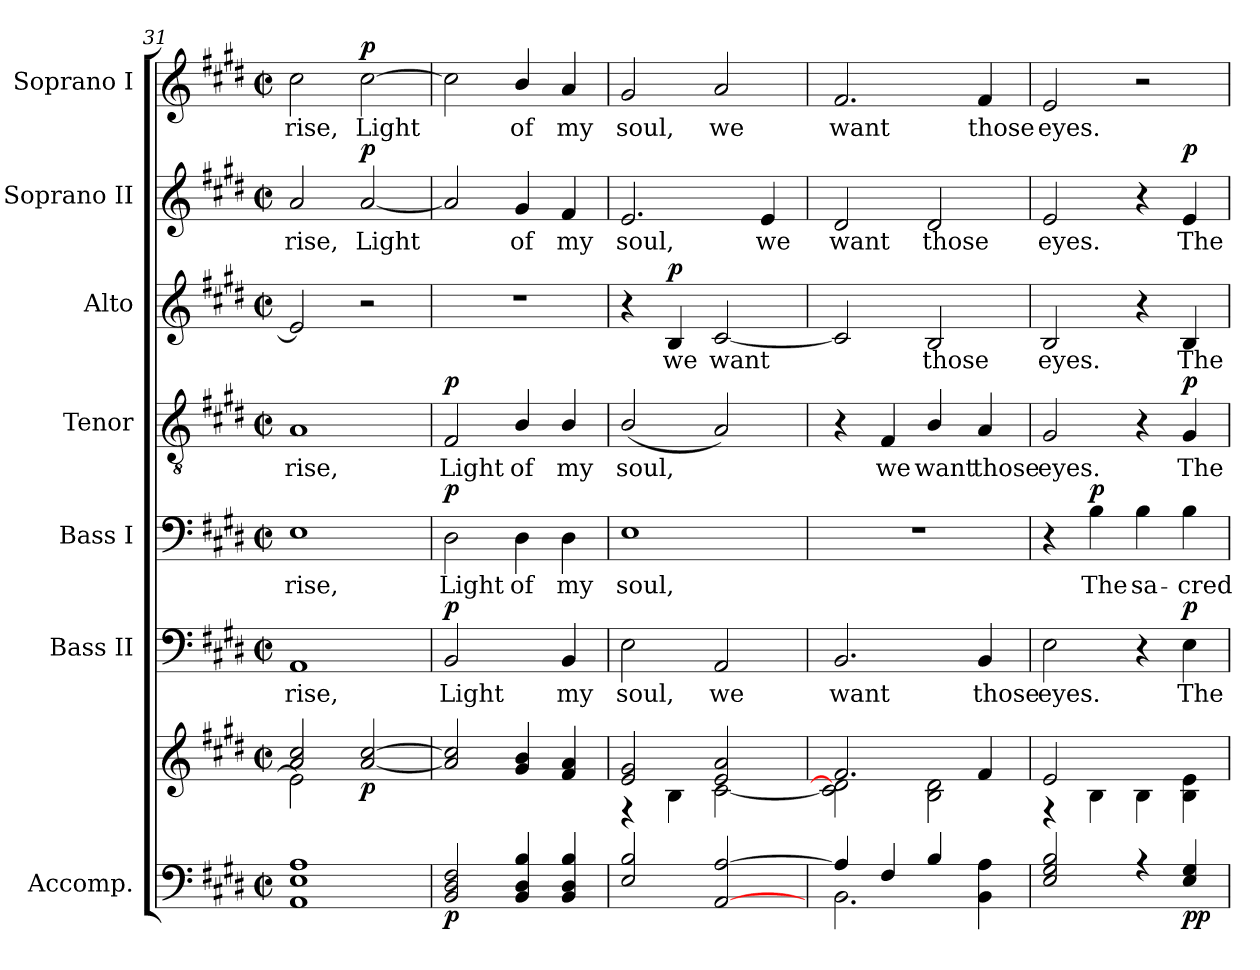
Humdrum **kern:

**kern	**kern	**dynam	**kern	**text	**dynam	**kern	**text	**dynam	**kern	**text	**dynam	**kern	**text	**dynam	**kern	**text	**dynam	**kern	**text	**dynam
*part7	*part7	*part7	*part6	*part6	*part6	*part5	*part5	*part5	*part4	*part4	*part4	*part3	*part3	*part3	*part2	*part2	*part2	*part1	*part1	*part1
*staff8	*staff7	*staff7/8	*staff6	*staff6	*staff6	*staff5	*staff5	*staff5	*staff4	*staff4	*staff4	*staff3	*staff3	*staff3	*staff2	*staff2	*staff2	*staff1	*staff1	*staff1
*I"Accomp.	*	*	*I"Bass II	*	*	*I"Bass I	*	*	*I"Tenor	*	*	*I"Alto	*	*	*I"Soprano II	*	*	*I"Soprano I	*	*
*	*	*	*I'B II	*	*	*I'B I	*	*	*I'T	*	*	*I'A	*	*	*I'S II	*	*	*I'S I	*	*
!!LO:LB:g=z
*clefF4	*clefG2	*	*clefF4	*	*	*clefF4	*	*	*clefGv2	*	*	*clefG2	*	*	*clefG2	*	*	*clefG2	*	*
*k[f#c#g#d#]	*k[f#c#g#d#]	*	*k[f#c#g#d#]	*	*	*k[f#c#g#d#]	*	*	*k[f#c#g#d#]	*	*	*k[f#c#g#d#]	*	*	*k[f#c#g#d#]	*	*	*k[f#c#g#d#]	*	*
*E:	*E:	*	*E:	*	*	*E:	*	*	*E:	*	*	*E:	*	*	*E:	*	*	*E:	*	*
*M2/2	*M2/2	*	*M2/2	*	*	*M2/2	*	*	*M2/2	*	*	*M2/2	*	*	*M2/2	*	*	*M2/2	*	*
*met(c|)	*met(c|)	*	*met(c|)	*	*	*met(c|)	*	*	*met(c|)	*	*	*met(c|)	*	*	*met(c|)	*	*	*met(c|)	*	*
=31	=31	=31	=31	=31	=31	=31	=31	=31	=31	=31	=31	=31	=31	=31	=31	=31	=31	=31	=31	=31
*^	*^	*	*	*	*	*	*	*	*	*	*	*	*	*	*	*	*	*	*	*
!	!	!	!	!	!	!LO:LY:b	!	!	!LO:LY:b	!	!	!LO:LY:b	!	!	!	!	!	!LO:LY:b	!	!	!LO:LY:b	!
1AA 1E 1A	1ryy	2a/ 2cc#/	2e\]	.	1AA	-rise,	.	1E	-rise,	.	1A	-rise,	.	2e]	.	.	2a	-rise,	.	2cc#	-rise,	.
!	!	!	!	!LO:DY:b	!	!	!	!	!	!	!	!	!	!	!	!	!	!LO:LY:b	!LO:DY:b	!	!LO:LY:b	!LO:DY:b
.	.	[2a/ [2cc#/	2ryy	p	.	.	.	.	.	.	.	.	.	2r	.	.	[2a	Light	p	[2cc#	Light	p
=32	=32	=32	=32	=32	=32	=32	=32	=32	=32	=32	=32	=32	=32	=32	=32	=32	=32	=32	=32	=32	=32	=32
!	!	!	!	!LO:DY:b=2	!	!LO:LY:b	!LO:DY:b	!	!LO:LY:b	!LO:DY:b	!	!LO:LY:b	!LO:DY:b	!	!	!	!	!	!	!	!	!
2BB 2D# 2F#	1ryy	2a/] 2cc#/]	1ryy	p	2BB	Light	p	2D#	Light	p	2F#	Light	p	1r	.	.	2a]	.	.	2cc#]	.	.
!	!	!	!	!	!	!	!	!	!LO:LY:b	!	!	!LO:LY:b	!	!	!	!	!	!LO:LY:b	!	!	!LO:LY:b	!
4BB 4D# 4B	.	4g#/ 4b/	.	.	4ryy	.	.	4D#	of	.	4B/	of	.	.	.	.	4g#	of	.	4b/	of	.
!	!	!	!	!	!	!LO:LY:b	!	!	!LO:LY:b	!	!	!LO:LY:b	!	!	!	!	!	!LO:LY:b	!	!	!LO:LY:b	!
4BB 4D# 4B	.	4f#/ 4a/	.	.	4BB	my	.	4D#	my	.	4B/	my	.	.	.	.	4f#	my	.	4a	my	.
=33	=33	=33	=33	=33	=33	=33	=33	=33	=33	=33	=33	=33	=33	=33	=33	=33	=33	=33	=33	=33	=33	=33
!	!	!	!	!	!	!LO:LY:b	!	!	!LO:LY:b	!	!	!LO:LY:b	!	!	!	!	!	!LO:LY:b	!	!	!LO:LY:b	!
2E 2B	1ryy	2e/ 2g#/	4r	.	2E	soul,	.	1E	soul,	.	(<2B/	soul,	.	4r	.	.	2.e	soul,	.	2g#	soul,	.
!	!	!	!	!	!	!	!	!	!	!	!	!	!	!	!LO:LY:b	!LO:DY:b	!	!	!	!	!	!
.	.	.	4B\	.	.	.	.	.	.	.	.	.	.	4B	we	p	.	.	.	.	.	.
!	!	!	!	!	!	!LO:LY:b	!	!	!	!	!	!	!	!	!LO:LY:b	!	!	!	!	!	!LO:LY:b	!
[2AA [2A	.	2e/ 2a/	[2c#\	.	2AA	we	.	.	.	.	2A)	.	.	[2c#	want	.	.	.	.	2a	we	.
!	!	!	!	!	!	!	!	!	!	!	!	!	!	!	!	!	!	!LO:LY:b	!	!	!	!
.	.	.	.	.	.	.	.	.	.	.	.	.	.	.	.	.	4e	we	.	.	.	.
=34	=34	=34	=34	=34	=34	=34	=34	=34	=34	=34	=34	=34	=34	=34	=34	=34	=34	=34	=34	=34	=34	=34
!	!	!	!	!	!	!LO:LY:b	!	!	!	!	!	!	!	!	!	!	!	!LO:LY:b	!	!	!LO:LY:b	!
4A/]	2.BB\	2.f#/	2c#\] 2d#\]	.	2.BB	want	.	1r	.	.	4r	.	.	2c#]	.	.	2d#	want	.	2.f#	want	.
!	!	!	!	!	!	!	!	!	!	!	!	!LO:LY:b	!	!	!	!	!	!	!	!	!	!
4F#/	.	.	.	.	.	.	.	.	.	.	4F#	we	.	.	.	.	.	.	.	.	.	.
!	!	!	!	!	!	!	!	!	!	!	!	!LO:LY:b	!	!	!LO:LY:b	!	!	!LO:LY:b	!	!	!	!
4B/	.	.	2B\ 2d#\	.	.	.	.	.	.	.	4B/	want	.	2B	those	.	2d#	those	.	.	.	.
!	!	!	!	!	!	!LO:LY:b	!	!	!	!	!	!LO:LY:b	!	!	!	!	!	!	!	!	!LO:LY:b	!
4BB 4A	4ryy	4f#/	.	.	4BB	those	.	.	.	.	4A	those	.	.	.	.	.	.	.	4f#	those	.
=35	=35	=35	=35	=35	=35	=35	=35	=35	=35	=35	=35	=35	=35	=35	=35	=35	=35	=35	=35	=35	=35	=35
!	!	!	!	!	!	!LO:LY:b	!	!	!	!	!	!LO:LY:b	!	!	!LO:LY:b	!	!	!LO:LY:b	!	!	!LO:LY:b	!
2E 2G# 2B	1ryy	2e/	4r	.	2E	eyes.	.	4r	.	.	2G#	eyes.	.	2B	eyes.	.	2e	eyes.	.	2e	eyes.	.
!	!	!	!	!	!	!	!	!	!LO:LY:b	!LO:DY:b	!	!	!	!	!	!	!	!	!	!	!	!
.	.	.	4B\	.	.	.	.	4B	The	p	.	.	.	.	.	.	.	.	.	.	.	.
!	!	!	!	!	!	!	!	!	!LO:LY:b	!	!	!	!	!	!	!	!	!	!	!	!	!
4r	.	2ryy	4B\	.	4r	.	.	4B	sa-	.	4r	.	.	4r	.	.	4r	.	.	2r	.	.
!	!	!	!	!LO:DY:b=2	!	!LO:LY:b	!	!	!LO:LY:b	!	!	!LO:LY:b	!	!	!LO:LY:b	!	!	!LO:LY:b	!	!	!	!
!	!	!	!	!LO:DY:n=1:b	!	!	!LO:DY:b	!	!	!	!	!	!LO:DY:b	!	!	!	!	!	!LO:DY:b	!	!	!
4E 4G#	.	.	4B\ 4e\	p p	4E	The	p	4B	-cred	.	4G#	The	p	4B	The	.	4e	The	p	.	.	.
*v	*v	*	*	*	*	*	*	*	*	*	*	*	*	*	*	*	*	*	*	*	*	*
*	*v	*v	*	*	*	*	*	*	*	*	*	*	*	*	*	*	*	*	*	*	*
=	=	=	=	=	=	=	=	=	=	=	=	=	=	=	=	=	=	=	=	=
*-	*-	*-	*-	*-	*-	*-	*-	*-	*-	*-	*-	*-	*-	*-	*-	*-	*-	*-	*-	*-
